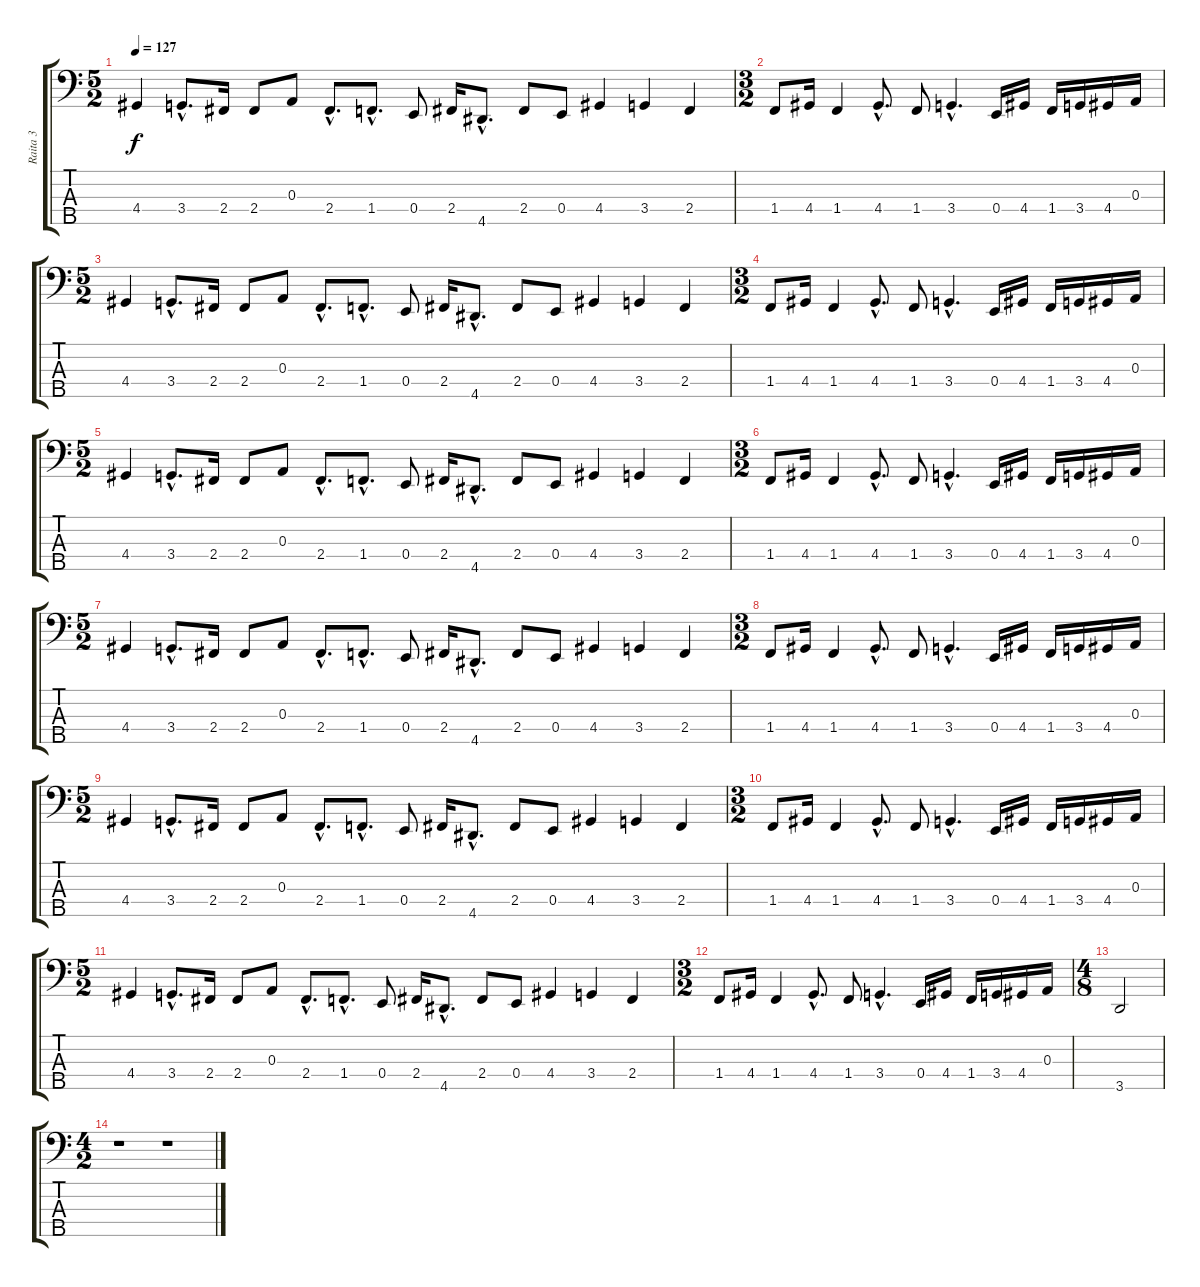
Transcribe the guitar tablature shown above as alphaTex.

\track ("Raita 3" "Raita 3") {instrument electricbassfinger}
\staff {score tabs}
\tuning (G2 D2 A1 E1 B0) {hide}
\ts (5 2)
\tempo 127
\clef f4
\ks c
4.4.4{dy f} 3.4{hac}.8{d} 2.4.16 2.4.8 0.3.8 2.4{hac}.8{d} 1.4{hac}.8{d} 0.4.8 2.4.16 4.5{hac}.8{d} 2.4.8 0.4.8 4.4.4 3.4.4 2.4.4 |
\ts (3 2)
1.4.8 4.4.16 1.4.4 4.4{hac}.8{d} 1.4.8 3.4{hac}.4{d} 0.4.16 4.4.16 1.4.16 3.4.16 4.4.16 0.3.16 |
\ts (5 2)
4.4.4 3.4{hac}.8{d} 2.4.16 2.4.8 0.3.8 2.4{hac}.8{d} 1.4{hac}.8{d} 0.4.8 2.4.16 4.5{hac}.8{d} 2.4.8 0.4.8 4.4.4 3.4.4 2.4.4 |
\ts (3 2)
1.4.8 4.4.16 1.4.4 4.4{hac}.8{d} 1.4.8 3.4{hac}.4{d} 0.4.16 4.4.16 1.4.16 3.4.16 4.4.16 0.3.16 |
\ts (5 2)
4.4.4 3.4{hac}.8{d} 2.4.16 2.4.8 0.3.8 2.4{hac}.8{d} 1.4{hac}.8{d} 0.4.8 2.4.16 4.5{hac}.8{d} 2.4.8 0.4.8 4.4.4 3.4.4 2.4.4 |
\ts (3 2)
1.4.8 4.4.16 1.4.4 4.4{hac}.8{d} 1.4.8 3.4{hac}.4{d} 0.4.16 4.4.16 1.4.16 3.4.16 4.4.16 0.3.16 |
\ts (5 2)
4.4.4 3.4{hac}.8{d} 2.4.16 2.4.8 0.3.8 2.4{hac}.8{d} 1.4{hac}.8{d} 0.4.8 2.4.16 4.5{hac}.8{d} 2.4.8 0.4.8 4.4.4 3.4.4 2.4.4 |
\ts (3 2)
1.4.8 4.4.16 1.4.4 4.4{hac}.8{d} 1.4.8 3.4{hac}.4{d} 0.4.16 4.4.16 1.4.16 3.4.16 4.4.16 0.3.16 |
\ts (5 2)
4.4.4 3.4{hac}.8{d} 2.4.16 2.4.8 0.3.8 2.4{hac}.8{d} 1.4{hac}.8{d} 0.4.8 2.4.16 4.5{hac}.8{d} 2.4.8 0.4.8 4.4.4 3.4.4 2.4.4 |
\ts (3 2)
1.4.8 4.4.16 1.4.4 4.4{hac}.8{d} 1.4.8 3.4{hac}.4{d} 0.4.16 4.4.16 1.4.16 3.4.16 4.4.16 0.3.16 |
\ts (5 2)
4.4.4 3.4{hac}.8{d} 2.4.16 2.4.8 0.3.8 2.4{hac}.8{d} 1.4{hac}.8{d} 0.4.8 2.4.16 4.5{hac}.8{d} 2.4.8 0.4.8 4.4.4 3.4.4 2.4.4 |
\ts (3 2)
1.4.8 4.4.16 1.4.4 4.4{hac}.8{d} 1.4.8 3.4{hac}.4{d} 0.4.16 4.4.16 1.4.16 3.4.16 4.4.16 0.3.16 |
\ts (4 8)
3.5.2 |
\ts (4 2)
r.1 r.1
